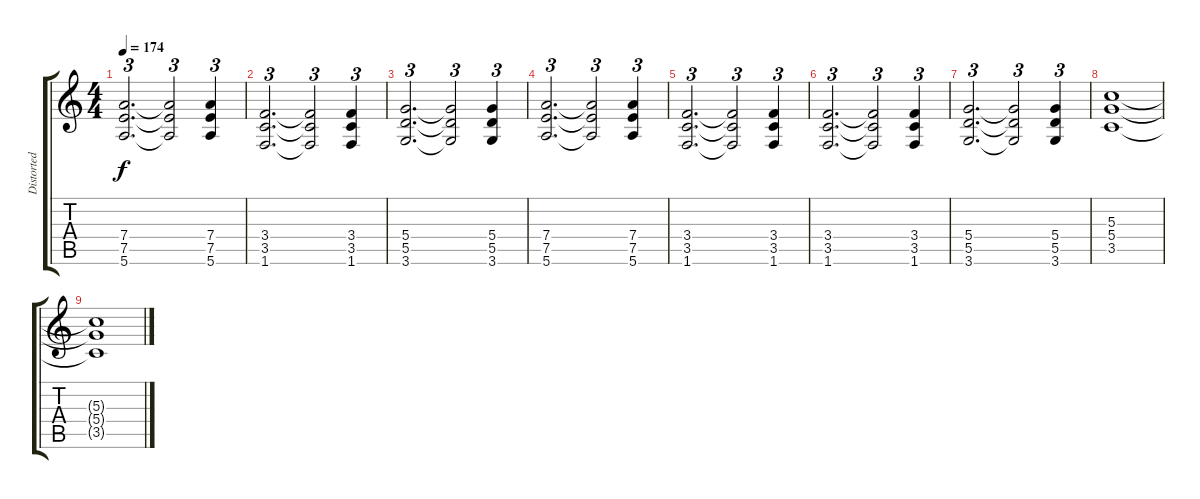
\track ("Distorted Guitar" "Distorted ") {instrument distortionguitar}
\staff {score tabs}
\tuning (E4 B3 G3 D3 A2 E2) {hide}
\ts (4 4)
\tempo 174
\clef g2
\ks c
(7.4 7.5 5.6).2{d tu (3 2) dy f} (7.4{t} 7.5{t} 5.6{t}).2{tu (3 2)} (7.4 7.5 5.6).4{tu (3 2)} |
(3.4 3.5 1.6).2{d tu (3 2)} (3.4{t} 3.5{t} 1.6{t}).2{tu (3 2)} (3.4 3.5 1.6).4{tu (3 2)} |
(5.4 5.5 3.6).2{d tu (3 2)} (5.4{t} 5.5{t} 3.6{t}).2{tu (3 2)} (5.4 5.5 3.6).4{tu (3 2)} |
(7.4 7.5 5.6).2{d tu (3 2)} (7.4{t} 7.5{t} 5.6{t}).2{tu (3 2)} (7.4 7.5 5.6).4{tu (3 2)} |
(3.4 3.5 1.6).2{d tu (3 2)} (3.4{t} 3.5{t} 1.6{t}).2{tu (3 2)} (3.4 3.5 1.6).4{tu (3 2)} |
(3.4 3.5 1.6).2{d tu (3 2)} (3.4{t} 3.5{t} 1.6{t}).2{tu (3 2)} (3.4 3.5 1.6).4{tu (3 2)} |
(5.4 5.5 3.6).2{d tu (3 2)} (5.4{t} 5.5{t} 3.6{t}).2{tu (3 2)} (5.4 5.5 3.6).4{tu (3 2)} |
(5.3 5.4 3.5).1 |
(5.3{t} 5.4{t} 3.5{t}).1
